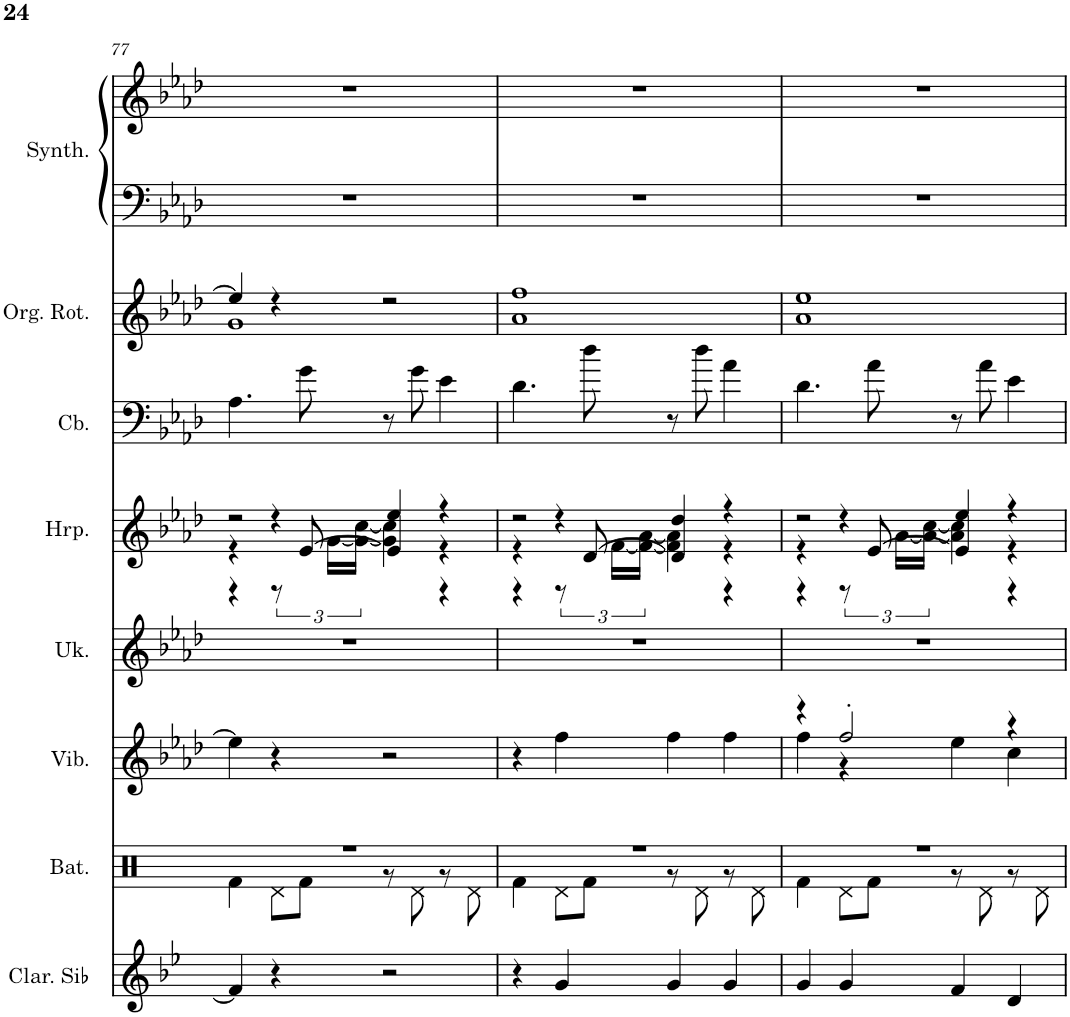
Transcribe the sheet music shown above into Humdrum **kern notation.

**kern	**kern	**kern	**kern	**kern	**kern	**kern	**kern	**kern
*part8	*part7	*part6	*part5	*part4	*part3	*part2	*part1	*part1
*staff9	*staff8	*staff7	*staff6	*staff5	*staff4	*staff3	*staff2	*staff1
*I"Clarinette en Sib	*I"Batterie	*I"Vibraphone, Vibraphone	*I"Ukulélé, Acoustic Guitar (nylon)	*I"Harpe	*I"Contrebasse, Acoustic Bass	*I"Orgue rotatif, Rock Organ	*I"Synthétiseur d'instruments à cordes, Synth Strings 2	*
*I'Clar. Sib	*I'Bat.	*I'Vib.	*I'Uk.	*I'Hrp.	*I'Cb.	*I'Org. Rot.	*I'Synth.	*
!!LO:PB:g=z
*clefG2	*clefX	*clefG2	*clefG2	*clefG2	*clefF4	*clefG2	*clefF4	*clefG2
*Trd1c2	*	*	*	*	*Trd7c12	*	*	*
*k[b-e-]	*k[]	*k[b-e-a-d-]	*k[b-e-a-d-]	*k[b-e-a-d-]	*k[b-e-a-d-]	*k[b-e-a-d-]	*k[b-e-a-d-]	*k[b-e-a-d-]
*M4/4	*M4/4	*M4/4	*M4/4	*M4/4	*M4/4	*M4/4	*M4/4	*M4/4
=77	=77	=77	=77	=77	=77	=77	=77	=77
*	*^	*	*	*^	*	*^	*	*
*	*	*	*	*	*	*^	*	*	*	*	*
4f/]	1r	4Rf\	4ee-\]	1r	2r	4r	4r	4.A-\	4ee-/]	1g	1r	1r
4r	.	8Rd\L	4r	.	.	6r	8r	.	4r	.	.	.
.	.	8Rf\J	.	.	.	.	[8e-/	8g\	.	.	.	.
.	.	.	.	.	.	[24g\LL	.	.	.	.	.	.
.	.	.	.	.	.	24g\_ [24cc\JJ	.	.	.	.	.	.
2r	.	8r	2r	.	4ee-/	4g\] 4cc\]	4e-/]	8r	2r	.	.	.
.	.	8Rd\	.	.	.	.	.	8g\	.	.	.	.
.	.	8r	.	.	4r	4r	4r	4e-\	.	.	.	.
.	.	8Rd\	.	.	.	.	.	.	.	.	.	.
*	*	*	*	*	*	*	*	*	*v	*v	*	*
=78	=78	=78	=78	=78	=78	=78	=78	=78	=78	=78	=78
4r	1r	4Rf\	4r	1r	2r	4r	4r	4.d-\	1a- 1ff	1r	1r
4g/	.	8Rd\L	4ff\	.	.	6r	8r	.	.	.	.
.	.	8Rf\J	.	.	.	.	[8d-/	8dd-\	.	.	.
.	.	.	.	.	.	[24f\LL	.	.	.	.	.
.	.	.	.	.	.	24f\_ [24a-\JJ	.	.	.	.	.
4g/	.	8r	4ff\	.	4dd-/	4f\] 4a-\]	4d-/]	8r	.	.	.
.	.	8Rd\	.	.	.	.	.	8dd-\	.	.	.
4g/	.	8r	4ff\	.	4r	4r	4r	4a-\	.	.	.
.	.	8Rd\	.	.	.	.	.	.	.	.	.
=79	=79	=79	=79	=79	=79	=79	=79	=79	=79	=79	=79
*	*	*	*^	*	*	*	*	*	*	*	*
4g/	1r	4Rf\	4r	4ff\	1r	2r	4r	4r	4.d-\	1a- 1ee-	1r	1r
4g/	.	8Rd\L	2ff'/	4r	.	.	6r	8r	.	.	.	.
.	.	8Rf\J	.	.	.	.	.	[8e-/	8a-\	.	.	.
.	.	.	.	.	.	.	[24a-\LL	.	.	.	.	.
.	.	.	.	.	.	.	24a-\_ [24cc\JJ	.	.	.	.	.
4f/	.	8r	.	4ee-\	.	4ee-/	4a-\] 4cc\]	4e-/]	8r	.	.	.
.	.	8Rd\	.	.	.	.	.	.	8a-\	.	.	.
4d/	.	8r	4r	4cc\	.	4r	4r	4r	4e-\	.	.	.
.	.	8Rd\	.	.	.	.	.	.	.	.	.	.
*	*v	*v	*	*	*	*v	*v	*v	*	*	*	*
*	*	*v	*v	*	*	*	*	*	*
=	=	=	=	=	=	=	=	=
*-	*-	*-	*-	*-	*-	*-	*-	*-
